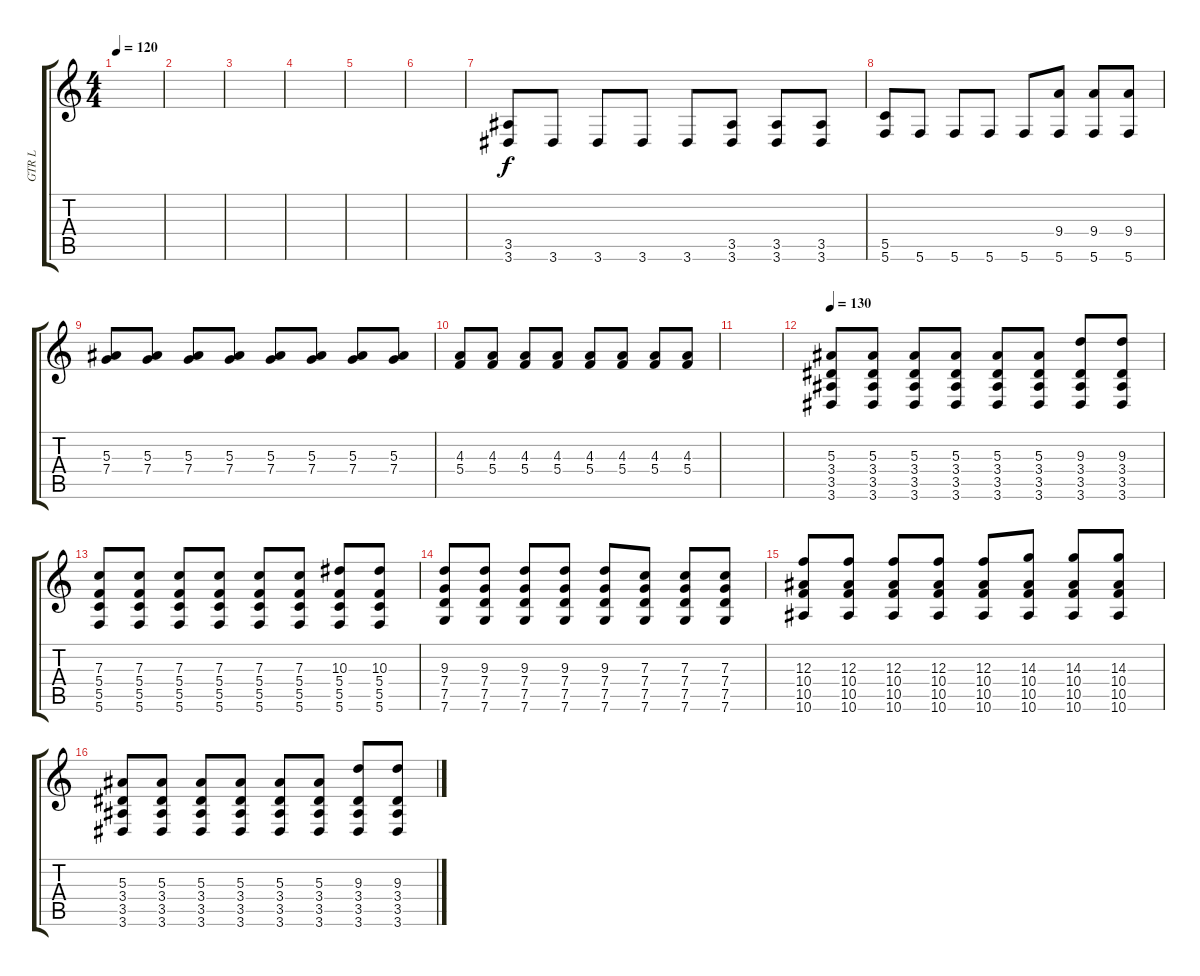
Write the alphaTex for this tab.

\track ("GTR L" "GTR L") {instrument distortionguitar}
\staff {score tabs}
\tuning (D4 A3 F3 C3 G2 C2) {hide}
\ts (4 4)
\tempo 120
\clef g2
\ks c
|
|
|
|
|
|
(3.5 3.6).8 3.6.8 3.6.8 3.6.8 3.6.8 (3.5 3.6).8 (3.5 3.6).8 (3.5 3.6).8 |
(5.5 5.6).8 5.6.8 5.6.8 5.6.8 5.6.8 (9.4 5.6).8 (9.4 5.6).8 (9.4 5.6).8 |
(5.3 7.4).8 (5.3 7.4).8 (5.3 7.4).8 (5.3 7.4).8 (5.3 7.4).8 (5.3 7.4).8 (5.3 7.4).8 (5.3 7.4).8 |
(4.3 5.4).8 (4.3 5.4).8 (4.3 5.4).8 (4.3 5.4).8 (4.3 5.4).8 (4.3 5.4).8 (4.3 5.4).8 (4.3 5.4).8 |
|
\tempo 130
(5.3 3.4 3.5 3.6).8{volume 13} (5.3 3.4 3.5 3.6).8 (5.3 3.4 3.5 3.6).8 (5.3 3.4 3.5 3.6).8 (5.3 3.4 3.5 3.6).8 (5.3 3.4 3.5 3.6).8 (9.3 3.4 3.5 3.6).8 (9.3 3.4 3.5 3.6).8 |
(7.3 5.4 5.5 5.6).8 (7.3 5.4 5.5 5.6).8 (7.3 5.4 5.5 5.6).8 (7.3 5.4 5.5 5.6).8 (7.3 5.4 5.5 5.6).8 (7.3 5.4 5.5 5.6).8 (10.3 5.4 5.5 5.6).8 (10.3 5.4 5.5 5.6).8 |
(9.3 7.4 7.5 7.6).8 (9.3 7.4 7.5 7.6).8 (9.3 7.4 7.5 7.6).8 (9.3 7.4 7.5 7.6).8 (9.3 7.4 7.5 7.6).8 (7.3 7.4 7.5 7.6).8 (7.3 7.4 7.5 7.6).8 (7.3 7.4 7.5 7.6).8 |
(12.3 10.4 10.5 10.6).8 (12.3 10.4 10.5 10.6).8 (12.3 10.4 10.5 10.6).8 (12.3 10.4 10.5 10.6).8 (12.3 10.4 10.5 10.6).8 (14.3 10.4 10.5 10.6).8 (14.3 10.4 10.5 10.6).8 (14.3 10.4 10.5 10.6).8 |
(5.3 3.4 3.5 3.6).8 (5.3 3.4 3.5 3.6).8 (5.3 3.4 3.5 3.6).8 (5.3 3.4 3.5 3.6).8 (5.3 3.4 3.5 3.6).8 (5.3 3.4 3.5 3.6).8 (9.3 3.4 3.5 3.6).8 (9.3 3.4 3.5 3.6).8
